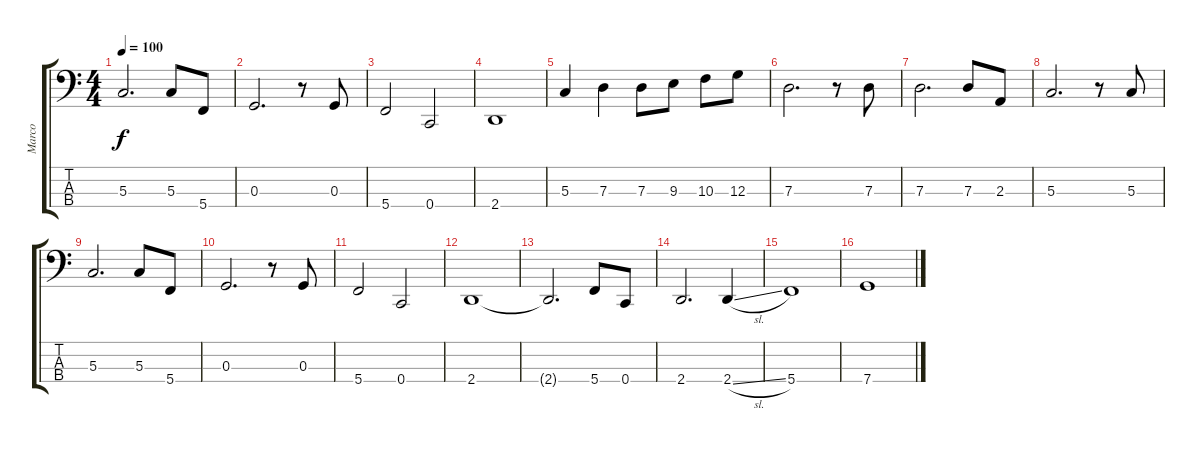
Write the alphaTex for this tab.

\track ("Marco" "Marco") {instrument electricbasspick}
\staff {score tabs}
\tuning (F2 C2 G1 C1) {hide}
\ts (4 4)
\tempo 100
\clef f4
\ks c
5.3.2{d dy f} 5.3.8 5.4.8 |
0.3.2{d} r.8 0.3.8 |
5.4.2 0.4.2 |
2.4.1 |
5.3.4 7.3.4 7.3.8 9.3.8 10.3.8 12.3.8 |
7.3.2{d} r.8 7.3.8 |
7.3.2{d} 7.3.8 2.3.8 |
5.3.2{d} r.8 5.3.8 |
5.3.2{d} 5.3.8 5.4.8 |
0.3.2{d} r.8 0.3.8 |
5.4.2 0.4.2 |
2.4.1 |
2.4{t}.2{d} 5.4.8 0.4.8 |
2.4.2{d} 2.4{sl}.4 |
5.4.1 |
7.4.1
